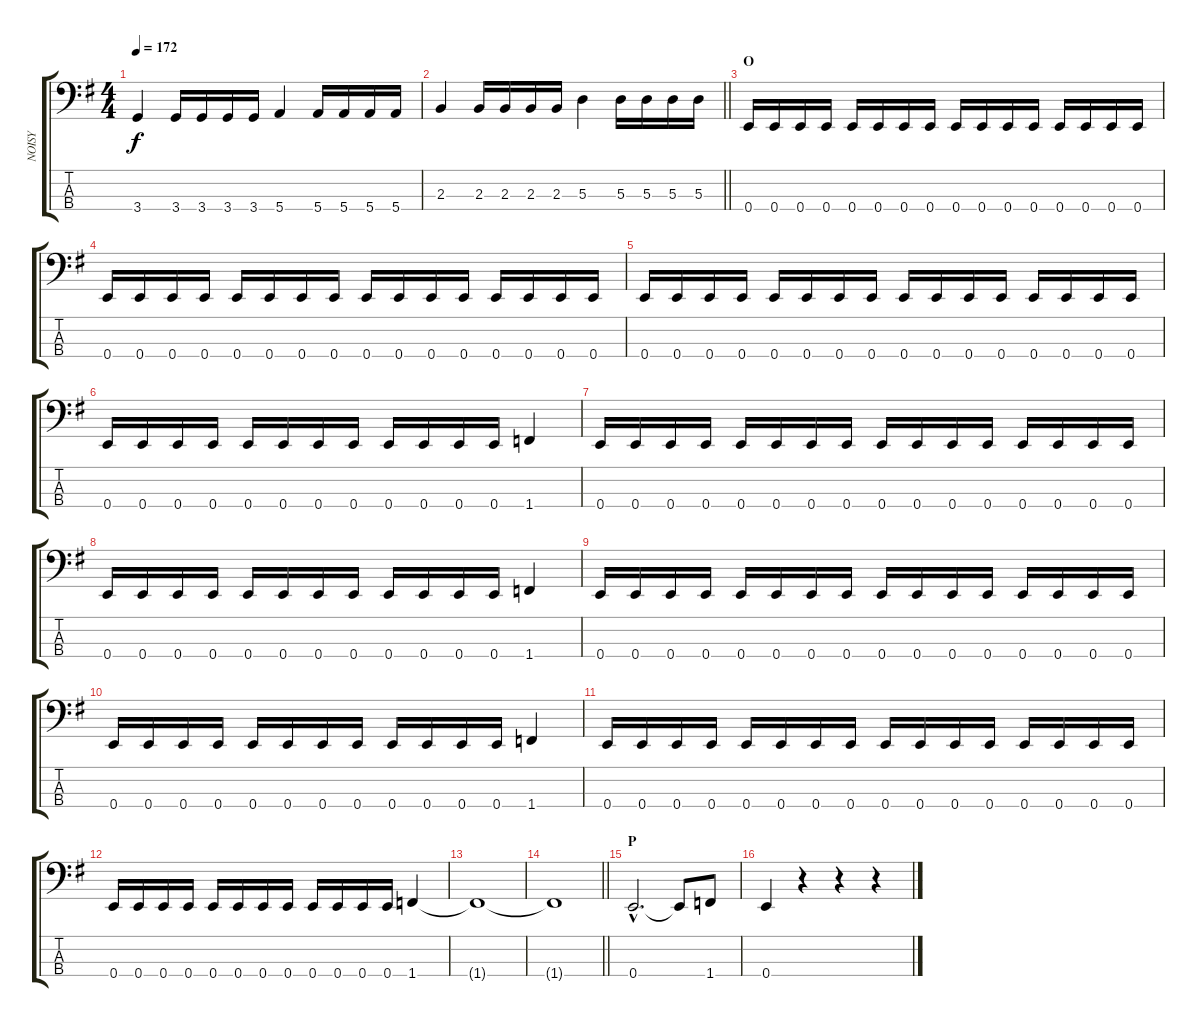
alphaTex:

\track ("NOISY" "NOISY") {instrument electricbasspick}
\staff {score tabs}
\tuning (G2 D2 A1 E1) {hide}
\ts (4 4)
\tempo 172
\clef f4
\ks g
3.4.4{dy f} 3.4.16 3.4.16 3.4.16 3.4.16 5.4.4 5.4.16 5.4.16 5.4.16 5.4.16 |
\barLineRight lightlight
2.3.4 2.3.16 2.3.16 2.3.16 2.3.16 5.3.4 5.3.16 5.3.16 5.3.16 5.3.16 |
\section ("" "O")
0.4.16 0.4.16 0.4.16 0.4.16 0.4.16 0.4.16 0.4.16 0.4.16 0.4.16 0.4.16 0.4.16 0.4.16 0.4.16 0.4.16 0.4.16 0.4.16 |
0.4.16 0.4.16 0.4.16 0.4.16 0.4.16 0.4.16 0.4.16 0.4.16 0.4.16 0.4.16 0.4.16 0.4.16 0.4.16 0.4.16 0.4.16 0.4.16 |
0.4.16 0.4.16 0.4.16 0.4.16 0.4.16 0.4.16 0.4.16 0.4.16 0.4.16 0.4.16 0.4.16 0.4.16 0.4.16 0.4.16 0.4.16 0.4.16 |
0.4.16 0.4.16 0.4.16 0.4.16 0.4.16 0.4.16 0.4.16 0.4.16 0.4.16 0.4.16 0.4.16 0.4.16 1.4.4 |
0.4.16 0.4.16 0.4.16 0.4.16 0.4.16 0.4.16 0.4.16 0.4.16 0.4.16 0.4.16 0.4.16 0.4.16 0.4.16 0.4.16 0.4.16 0.4.16 |
0.4.16 0.4.16 0.4.16 0.4.16 0.4.16 0.4.16 0.4.16 0.4.16 0.4.16 0.4.16 0.4.16 0.4.16 1.4.4 |
0.4.16 0.4.16 0.4.16 0.4.16 0.4.16 0.4.16 0.4.16 0.4.16 0.4.16 0.4.16 0.4.16 0.4.16 0.4.16 0.4.16 0.4.16 0.4.16 |
0.4.16 0.4.16 0.4.16 0.4.16 0.4.16 0.4.16 0.4.16 0.4.16 0.4.16 0.4.16 0.4.16 0.4.16 1.4.4 |
0.4.16 0.4.16 0.4.16 0.4.16 0.4.16 0.4.16 0.4.16 0.4.16 0.4.16 0.4.16 0.4.16 0.4.16 0.4.16 0.4.16 0.4.16 0.4.16 |
0.4.16 0.4.16 0.4.16 0.4.16 0.4.16 0.4.16 0.4.16 0.4.16 0.4.16 0.4.16 0.4.16 0.4.16 1.4.4 |
1.4{t}.1 |
\barLineRight lightlight
1.4{t}.1 |
\section ("" "P")
0.4{hac}.2{d} 0.4{t}.8 1.4.8 |
0.4.4 r.4 r.4 r.4
